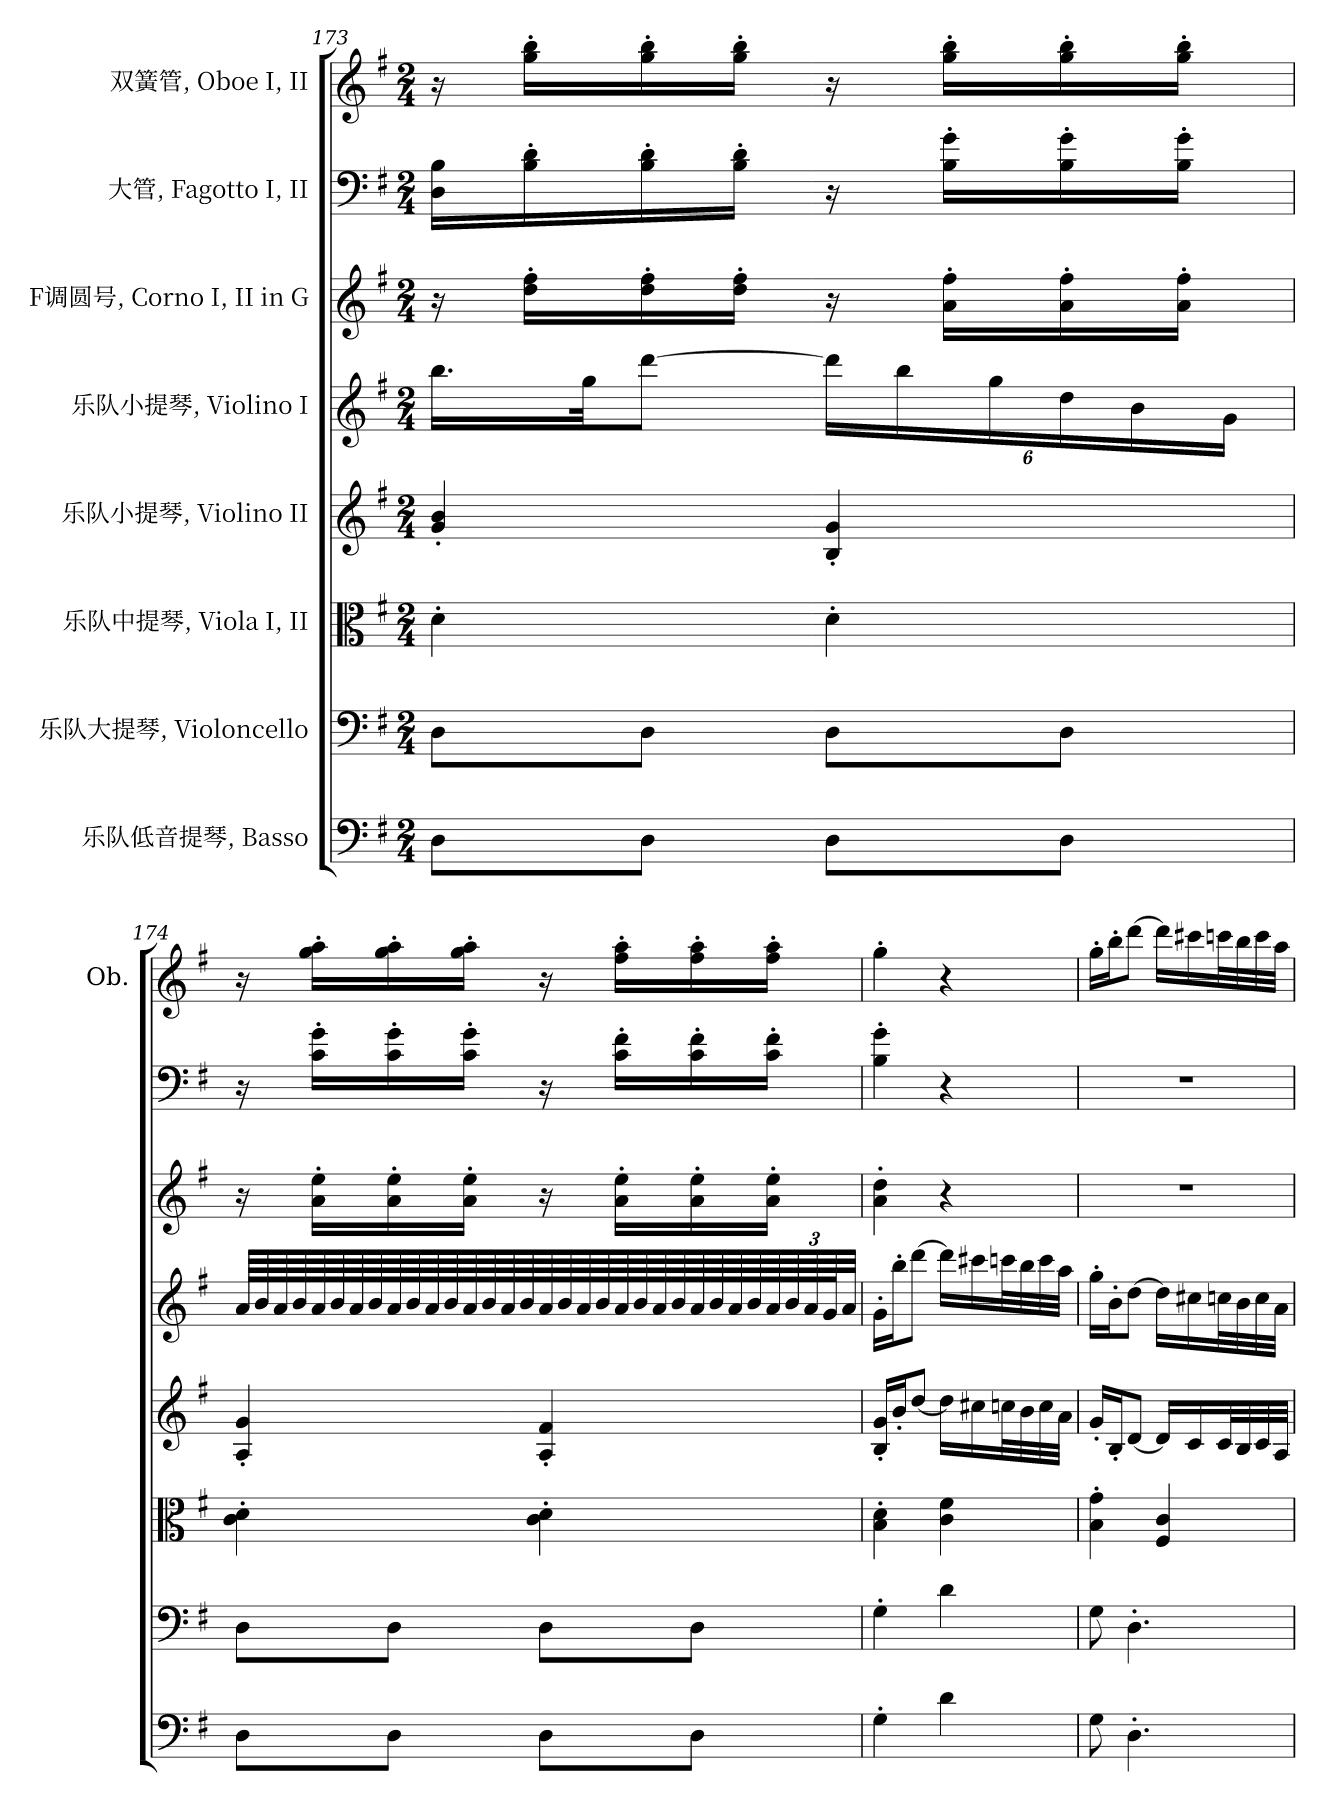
**kern	**kern	**kern	**kern	**kern	**kern	**kern	**kern
*part8	*part7	*part6	*part5	*part4	*part3	*part2	*part1
*staff8	*staff7	*staff6	*staff5	*staff4	*staff3	*staff2	*staff1
*I"乐队低音提琴, Basso	*I"乐队大提琴, Violoncello	*I"乐队中提琴, Viola I, II	*I"乐队小提琴, Violino II	*I"乐队小提琴, Violino I	*I"F调圆号, Corno I, II in G	*I"大管, Fagotto I, II	*I"双簧管, Oboe I, II
*	*	*	*	*	*	*	*I'Ob.
*clefF4	*clefF4	*clefC3	*clefG2	*clefG2	*clefG2	*clefF4	*clefG2
*ITrd7c12	*	*	*	*	*ITrd4c7	*	*
*k[f#]	*k[f#]	*k[f#]	*k[f#]	*k[f#]	*k[]	*k[f#]	*k[f#]
*M2/4	*M2/4	*M2/4	*M2/4	*M2/4	*M2/4	*M2/4	*M2/4
=173	=173	=173	=173	=173	=173	=173	=173
8DD\L	8D\L	4d'\	4g/' 4b/'	16.bb\LL	16r	16D\ 16B\LL	16r
.	.	.	.	.	16g\' 16b\'LL	16B\' 16d\'	16gg\' 16bb\'LL
.	.	.	.	32gg\JK	.	.	.
8DD\J	8D\J	.	.	[8ddd\J	16g\' 16b\'	16B\' 16d\'	16gg\' 16bb\'
.	.	.	.	.	16g\' 16b\'JJ	16B\' 16d\'JJ	16gg\' 16bb\'JJ
*	*	*	*	*Xbrackettup	*	*	*
8DD\L	8D\L	4d'\	4B/' 4g/'	24ddd\LL]	16r	16r	16r
.	.	.	.	24bb\	.	.	.
.	.	.	.	.	16d\' 16b\'LL	16B\' 16g\'LL	16gg\' 16bb\'LL
.	.	.	.	24gg\	.	.	.
8DD\J	8D\J	.	.	24dd\	16d\' 16b\'	16B\' 16g\'	16gg\' 16bb\'
.	.	.	.	24b\	.	.	.
.	.	.	.	.	16d\' 16b\'JJ	16B\' 16g\'JJ	16gg\' 16bb\'JJ
.	.	.	.	24g\JJ	.	.	.
!!LO:PB:g=z
=174	=174	=174	=174	=174	=174	=174	=174
8DD\L	8D\L	4c\' 4d\'	4A/' 4g/'	64a/LLLL	16r	16r	16r
.	.	.	.	64b/	.	.	.
.	.	.	.	64a/	.	.	.
.	.	.	.	64b/	.	.	.
.	.	.	.	64a/	16d\' 16a\'LL	16c\' 16g\'LL	16gg\' 16aa\'LL
.	.	.	.	64b/	.	.	.
.	.	.	.	64a/	.	.	.
.	.	.	.	64b/	.	.	.
8DD\J	8D\J	.	.	64a/	16d\' 16a\'	16c\' 16g\'	16gg\' 16aa\'
.	.	.	.	64b/	.	.	.
.	.	.	.	64a/	.	.	.
.	.	.	.	64b/	.	.	.
.	.	.	.	64a/	16d\' 16a\'JJ	16c\' 16g\'JJ	16gg\' 16aa\'JJ
.	.	.	.	64b/	.	.	.
.	.	.	.	64a/	.	.	.
.	.	.	.	64b/	.	.	.
8DD\L	8D\L	4c\' 4d\'	4A/' 4f#/'	64a/	16r	16r	16r
.	.	.	.	64b/	.	.	.
.	.	.	.	64a/	.	.	.
.	.	.	.	64b/	.	.	.
.	.	.	.	64a/	16d\' 16a\'LL	16c\' 16f#\'LL	16ff#\' 16aa\'LL
.	.	.	.	64b/	.	.	.
.	.	.	.	64a/	.	.	.
.	.	.	.	64b/	.	.	.
8DD\J	8D\J	.	.	64a/	16d\' 16a\'	16c\' 16f#\'	16ff#\' 16aa\'
.	.	.	.	64b/	.	.	.
.	.	.	.	64a/	.	.	.
.	.	.	.	64b/	.	.	.
.	.	.	.	96a/	16d\' 16a\'JJ	16c\' 16f#\'JJ	16ff#\' 16aa\'JJ
.	.	.	.	96b/	.	.	.
.	.	.	.	96a/	.	.	.
.	.	.	.	96g/J	.	.	.
.	.	.	.	48a/JJJ	.	.	.
!!LO:PB:g=z
=175	=175	=175	=175	=175	=175	=175	=175
4GG'\	4G'\	4B\' 4d\'	16B/' 16g/'LL	16g'\LL	4d\' 4g\'	4B\' 4g\'	4gg'\
.	.	.	16b'/J	16bb'\J	.	.	.
.	.	.	[8dd/J	[8ddd\J	.	.	.
4D\	4d\	4c\ 4f#\	16dd\LL]	16ddd\LL]	4r	4r	4r
.	.	.	16cc#X\	16ccc#X\	.	.	.
.	.	.	32ccn\L	32cccn\L	.	.	.
.	.	.	32b\	32bb\	.	.	.
.	.	.	32cc\	32ccc\	.	.	.
.	.	.	32a\JJJ	32aa\JJJ	.	.	.
=176	=176	=176	=176	=176	=176	=176	=176
8GG\	8G\	4B\' 4g\'	16g'/LL	16gg'\LL	2r	2r	16gg'\LL
.	.	.	16B'/J	16b'\J	.	.	16bb'\J
4.DD'\	4.D'\	.	[8d/J	[8dd\J	.	.	[8ddd\J
.	.	4F#/ 4c/	16d/LL]	16dd\LL]	.	.	16ddd\LL]
.	.	.	16c/	16cc#X\	.	.	16ccc#X\
.	.	.	32c/L	32ccn\L	.	.	32cccn\L
.	.	.	32B/	32b\	.	.	32bb\
.	.	.	32c/	32cc\	.	.	32ccc\
.	.	.	32A/JJJ	32a\JJJ	.	.	32aa\JJJ
=	=	=	=	=	=	=	=
*-	*-	*-	*-	*-	*-	*-	*-
